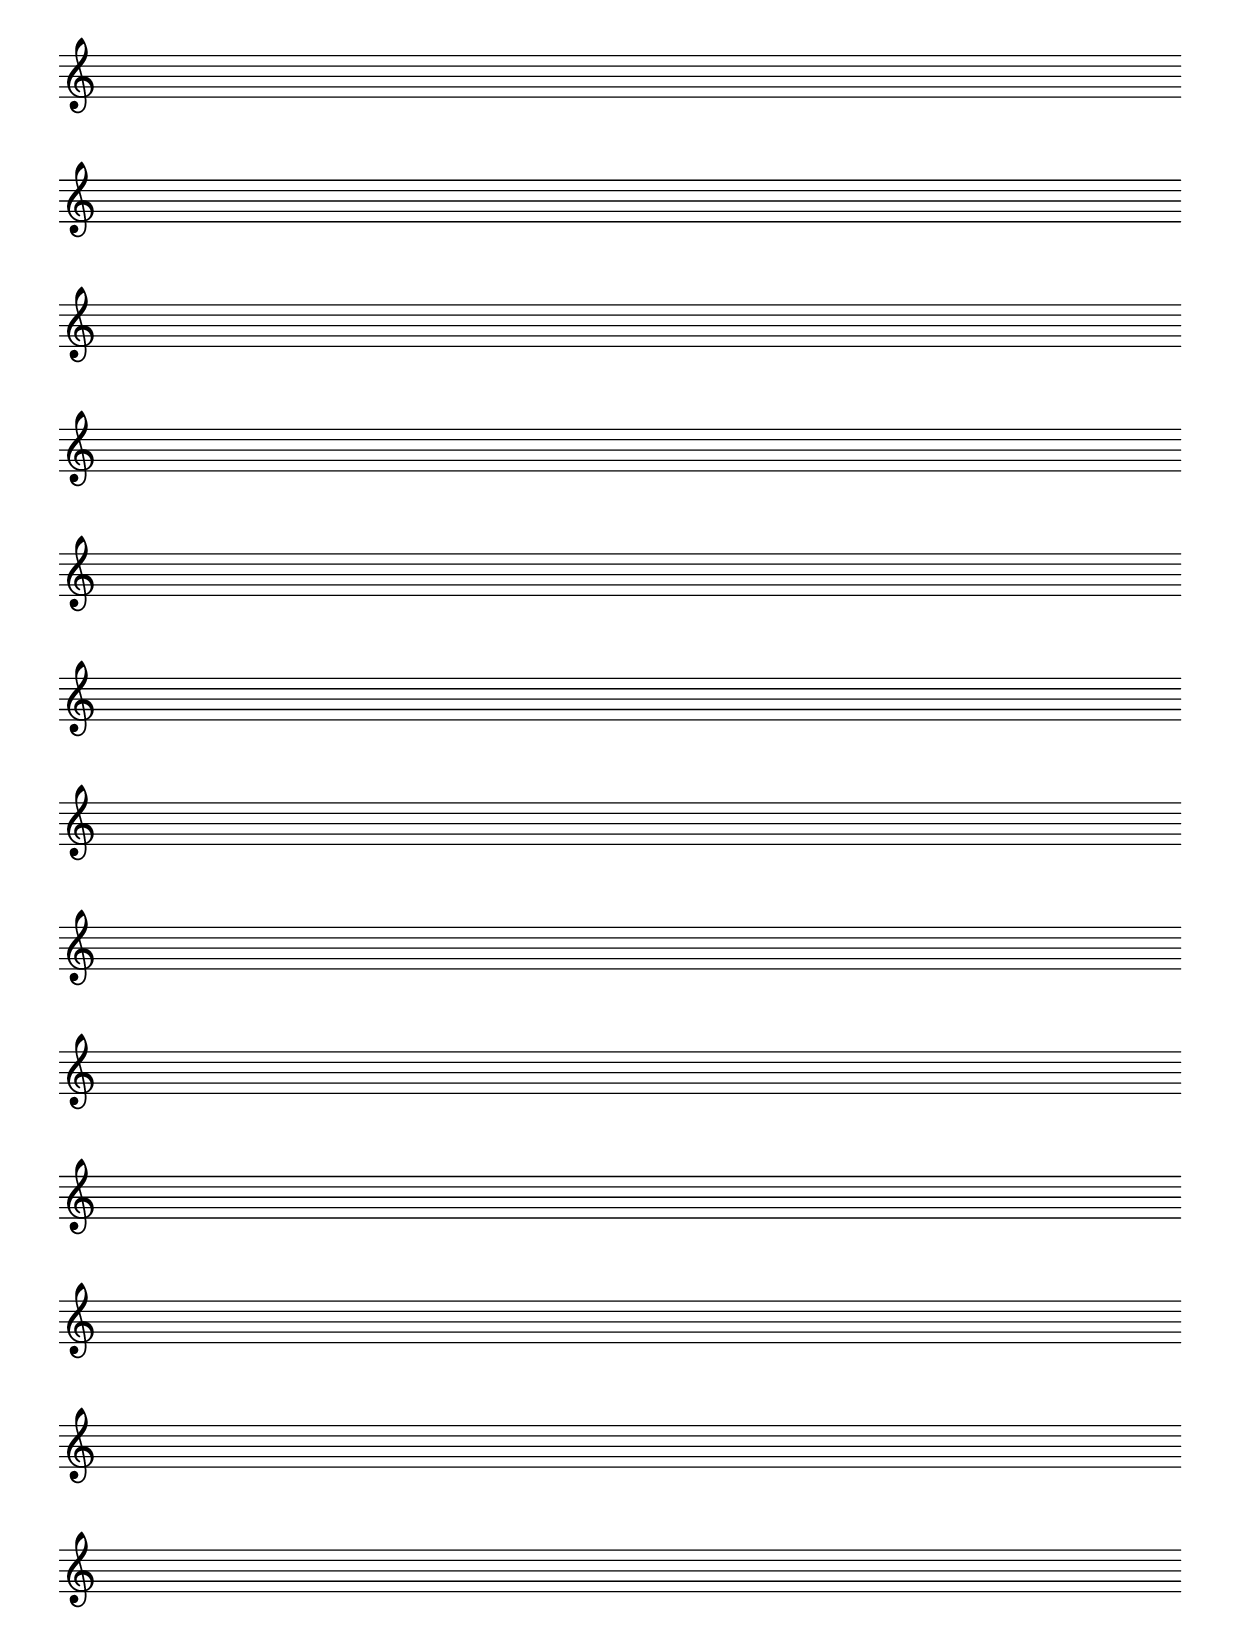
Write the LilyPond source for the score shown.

\version "2.24.0"

\header { tagline = ##f }

\score {
  \new Staff
  {
    %\omit Staff.Clef
    \omit Staff.BarLine
    \omit Staff.TimeSignature
    \omit Score.BarNumber
    \repeat unfold 13 { s1 | \break }
  }
  \layout {}
}

\paper {
  indent = #0
  print-page-number = ##f
  top-margin = 12
}
